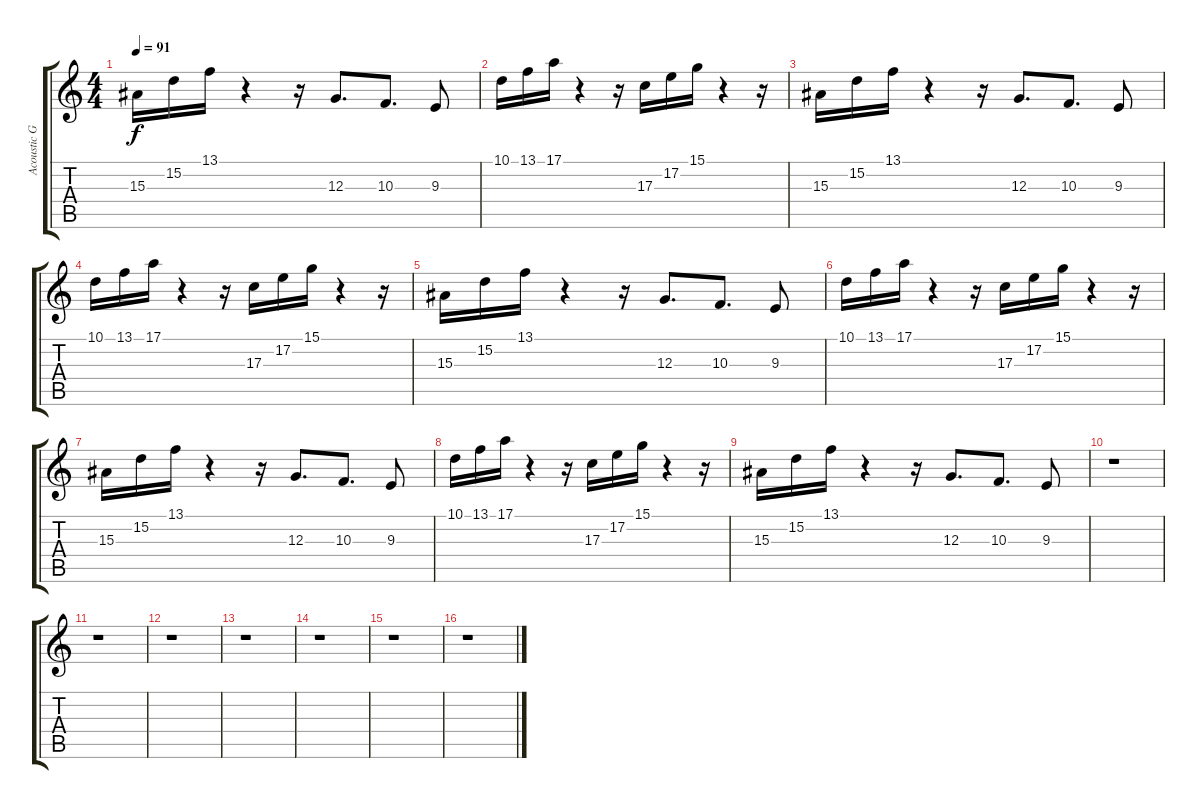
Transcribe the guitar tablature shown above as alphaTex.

\track ("Acoustic Grand Piano" "Acoustic G") {instrument acousticgrandpiano}
\staff {score tabs}
\tuning (E4 B3 G3 D3 A2 E2) {hide}
\ts (4 4)
\tempo 91
\clef g2
\ks c
15.3.16{dy f} 15.2.16 13.1.16 r.4 r.16 12.3.8{d} 10.3.8{d} 9.3.8 |
10.1.16 13.1.16 17.1.16 r.4 r.16 17.3.16 17.2.16 15.1.16 r.4 r.16 |
15.3.16 15.2.16 13.1.16 r.4 r.16 12.3.8{d} 10.3.8{d} 9.3.8 |
10.1.16 13.1.16 17.1.16 r.4 r.16 17.3.16 17.2.16 15.1.16 r.4 r.16 |
15.3.16 15.2.16 13.1.16 r.4 r.16 12.3.8{d} 10.3.8{d} 9.3.8 |
10.1.16 13.1.16 17.1.16 r.4 r.16 17.3.16 17.2.16 15.1.16 r.4 r.16 |
15.3.16 15.2.16 13.1.16 r.4 r.16 12.3.8{d} 10.3.8{d} 9.3.8 |
10.1.16 13.1.16 17.1.16 r.4 r.16 17.3.16 17.2.16 15.1.16 r.4 r.16 |
15.3.16 15.2.16 13.1.16 r.4 r.16 12.3.8{d} 10.3.8{d} 9.3.8 |
r.1 |
r.1 |
r.1 |
r.1 |
r.1 |
r.1 |
r.1
